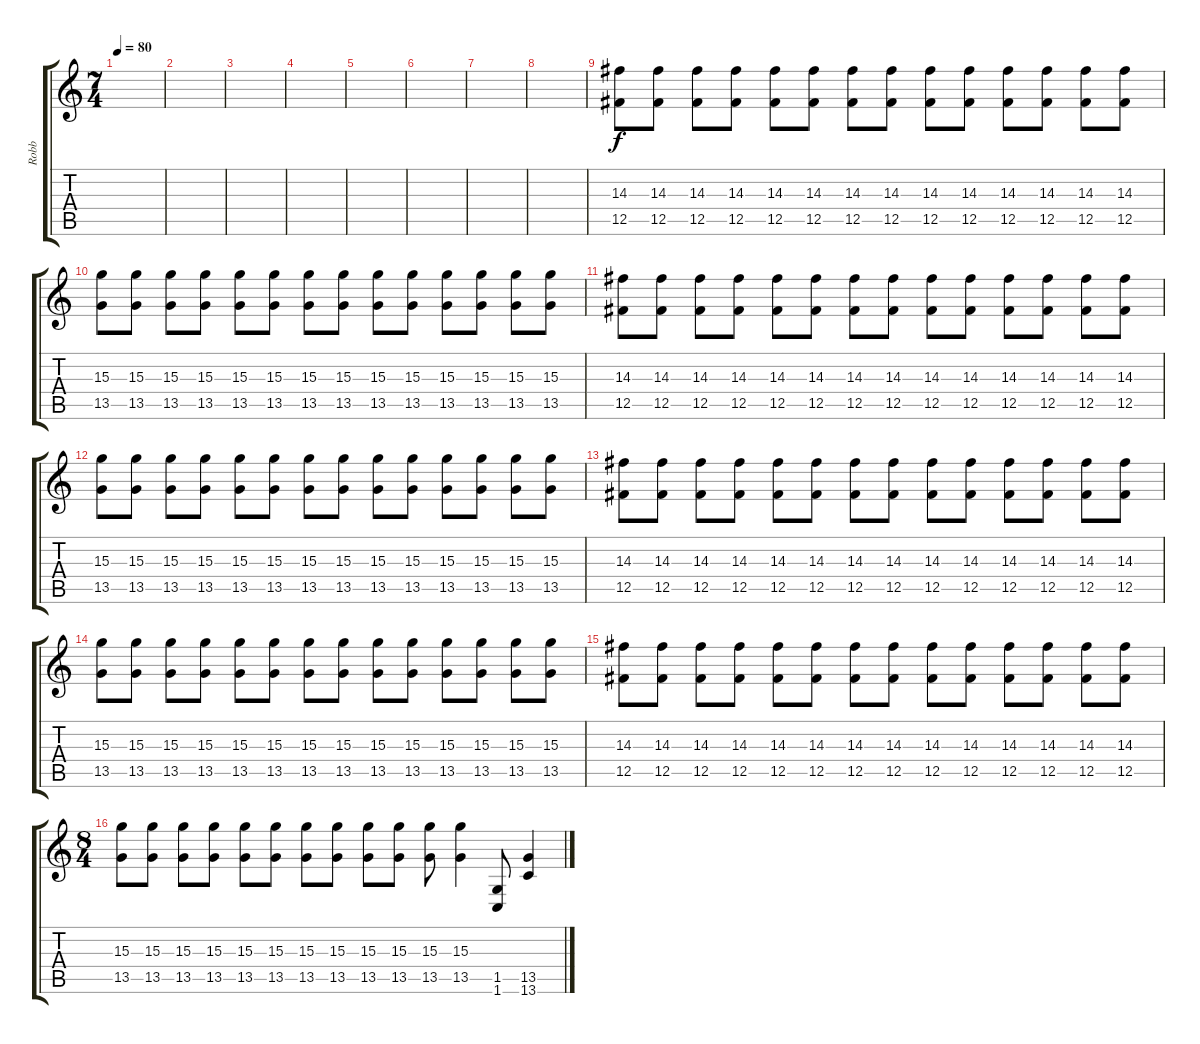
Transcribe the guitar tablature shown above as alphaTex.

\track ("Robb" "Robb") {instrument distortionguitar}
\staff {score tabs}
\tuning (Db4 Ab3 E3 B2 Gb2 B1) {hide}
\ts (7 4)
\tempo 80
\clef g2
\ks c
|
|
|
|
|
|
|
|
(14.3 12.5).8 (14.3 12.5).8 (14.3 12.5).8 (14.3 12.5).8 (14.3 12.5).8 (14.3 12.5).8 (14.3 12.5).8 (14.3 12.5).8 (14.3 12.5).8 (14.3 12.5).8 (14.3 12.5).8 (14.3 12.5).8 (14.3 12.5).8 (14.3 12.5).8 |
(15.3 13.5).8 (15.3 13.5).8 (15.3 13.5).8 (15.3 13.5).8 (15.3 13.5).8 (15.3 13.5).8 (15.3 13.5).8 (15.3 13.5).8 (15.3 13.5).8 (15.3 13.5).8 (15.3 13.5).8 (15.3 13.5).8 (15.3 13.5).8 (15.3 13.5).8 |
(14.3 12.5).8 (14.3 12.5).8 (14.3 12.5).8 (14.3 12.5).8 (14.3 12.5).8 (14.3 12.5).8 (14.3 12.5).8 (14.3 12.5).8 (14.3 12.5).8 (14.3 12.5).8 (14.3 12.5).8 (14.3 12.5).8 (14.3 12.5).8 (14.3 12.5).8 |
(15.3 13.5).8 (15.3 13.5).8 (15.3 13.5).8 (15.3 13.5).8 (15.3 13.5).8 (15.3 13.5).8 (15.3 13.5).8 (15.3 13.5).8 (15.3 13.5).8 (15.3 13.5).8 (15.3 13.5).8 (15.3 13.5).8 (15.3 13.5).8 (15.3 13.5).8 |
(14.3 12.5).8 (14.3 12.5).8 (14.3 12.5).8 (14.3 12.5).8 (14.3 12.5).8 (14.3 12.5).8 (14.3 12.5).8 (14.3 12.5).8 (14.3 12.5).8 (14.3 12.5).8 (14.3 12.5).8 (14.3 12.5).8 (14.3 12.5).8 (14.3 12.5).8 |
(15.3 13.5).8 (15.3 13.5).8 (15.3 13.5).8 (15.3 13.5).8 (15.3 13.5).8 (15.3 13.5).8 (15.3 13.5).8 (15.3 13.5).8 (15.3 13.5).8 (15.3 13.5).8 (15.3 13.5).8 (15.3 13.5).8 (15.3 13.5).8 (15.3 13.5).8 |
(14.3 12.5).8 (14.3 12.5).8 (14.3 12.5).8 (14.3 12.5).8 (14.3 12.5).8 (14.3 12.5).8 (14.3 12.5).8 (14.3 12.5).8 (14.3 12.5).8 (14.3 12.5).8 (14.3 12.5).8 (14.3 12.5).8 (14.3 12.5).8 (14.3 12.5).8 |
\ts (8 4)
(15.3 13.5).8 (15.3 13.5).8 (15.3 13.5).8 (15.3 13.5).8 (15.3 13.5).8 (15.3 13.5).8 (15.3 13.5).8 (15.3 13.5).8 (15.3 13.5).8 (15.3 13.5).8 (15.3 13.5).8 (15.3 13.5).4 (1.5 1.6).8 (13.5{ss} 13.6{ss}).4
